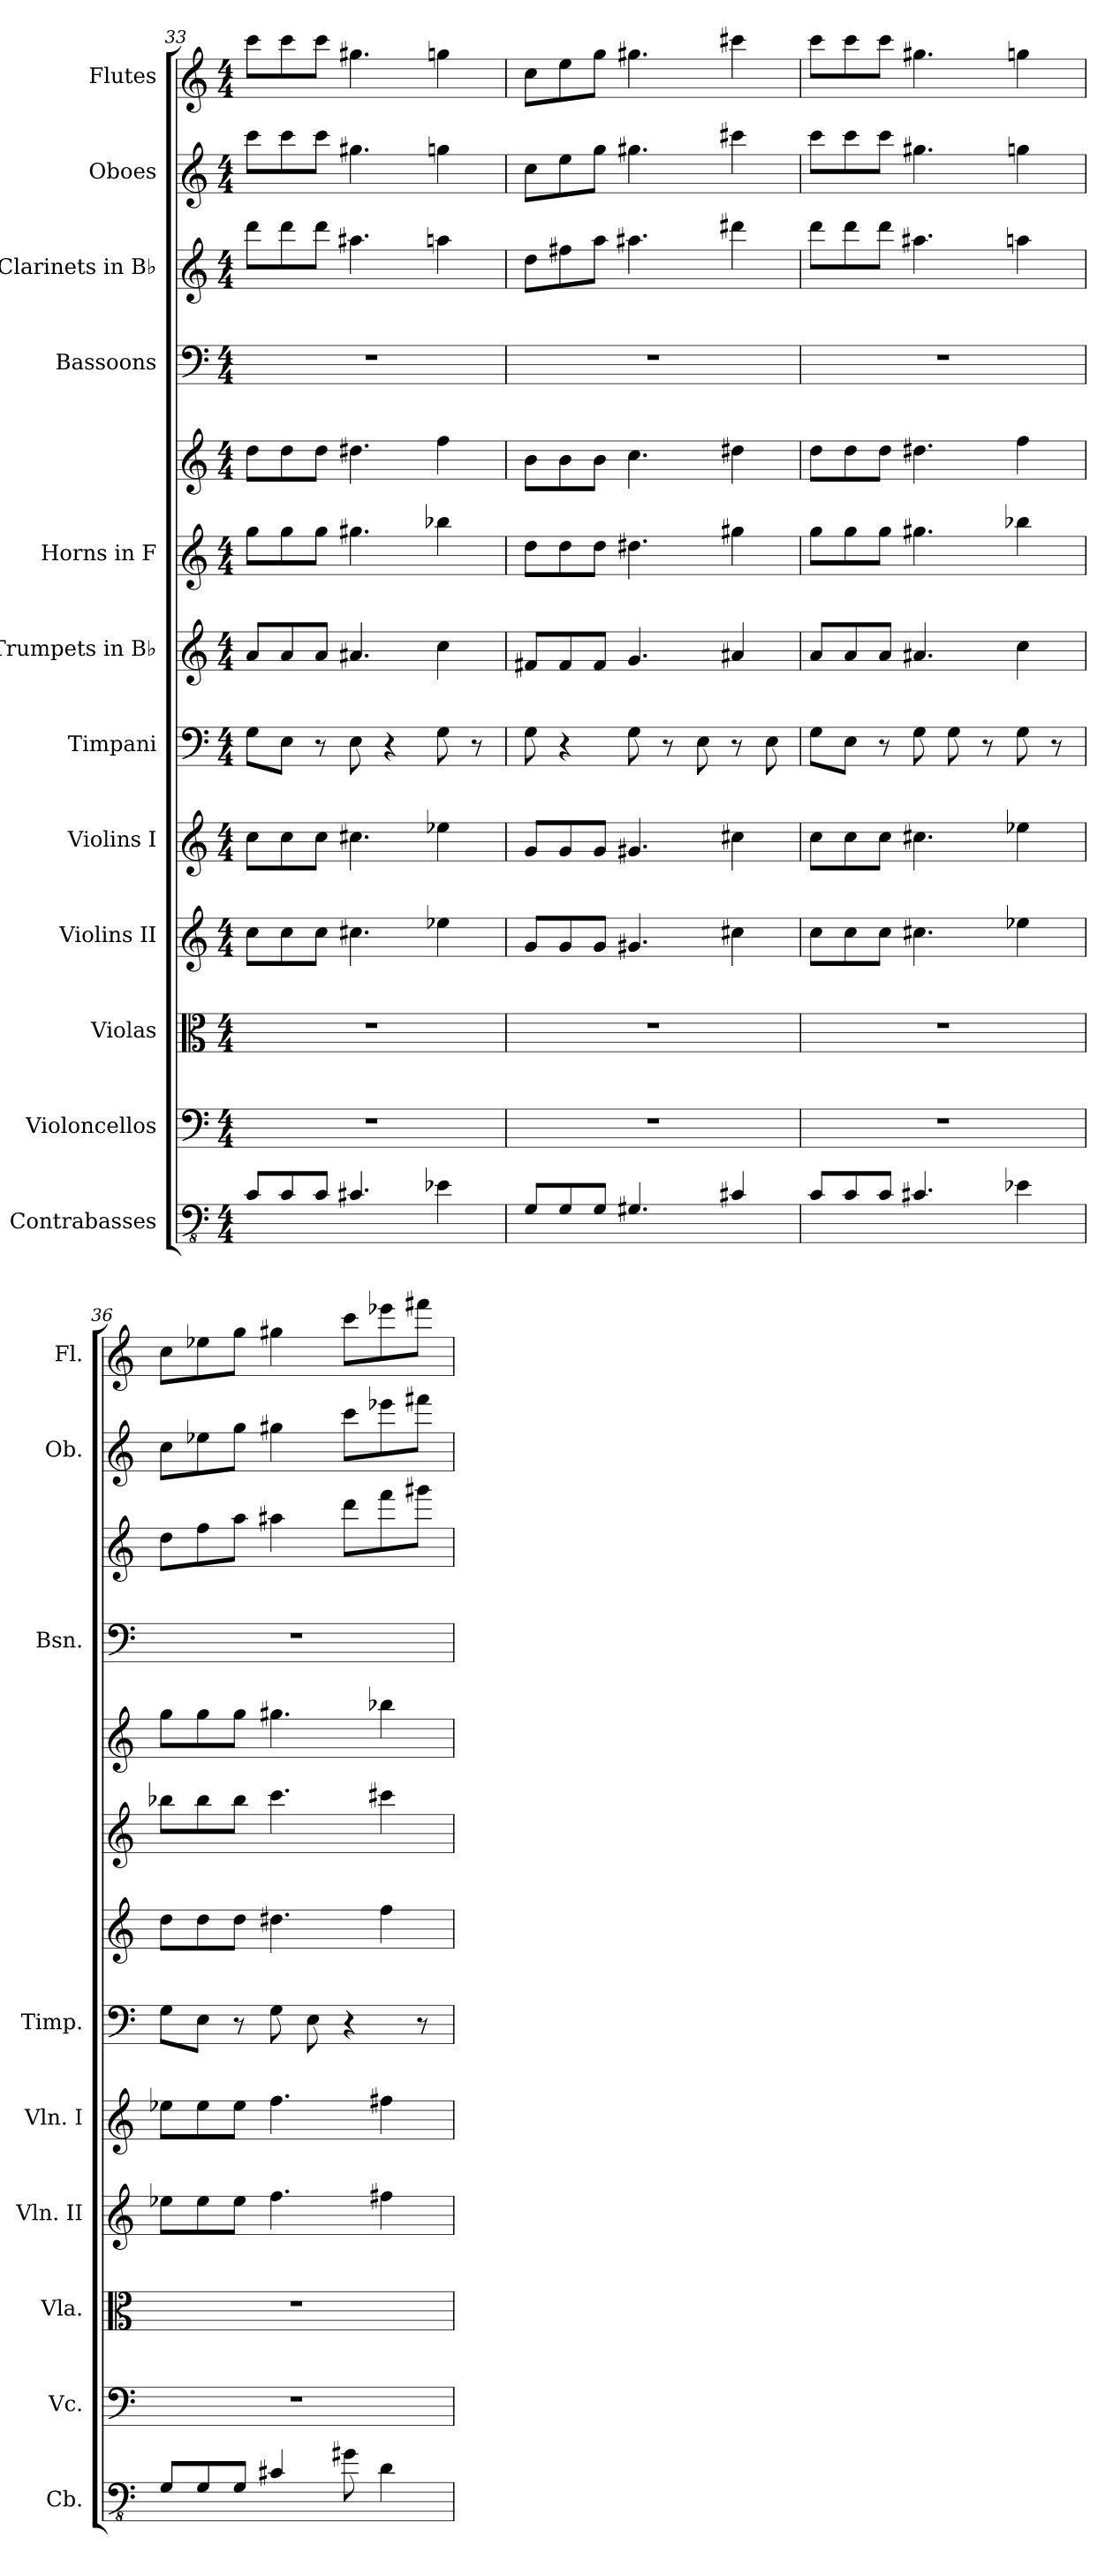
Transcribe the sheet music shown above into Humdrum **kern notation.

**kern	**kern	**kern	**kern	**kern	**kern	**kern	**kern	**kern	**kern	**kern	**kern	**kern
*part12	*part11	*part10	*part9	*part8	*part7	*part6	*part5	*part5	*part4	*part3	*part2	*part1
*staff13	*staff12	*staff11	*staff10	*staff9	*staff8	*staff7	*staff6	*staff5	*staff4	*staff3	*staff2	*staff1
*I"Contrabasses	*I"Violoncellos	*I"Violas	*I"Violins II	*I"Violins I	*I"Timpani	*I"Trumpets in B♭	*I"Horns in F	*	*I"Bassoons	*I"Clarinets in B♭	*I"Oboes	*I"Flutes
*I'Cb.	*I'Vc.	*I'Vla.	*I'Vln. II	*I'Vln. I	*I'Timp.	*	*	*	*I'Bsn.	*	*I'Ob.	*I'Fl.
*clefFv4	*clefF4	*clefC3	*clefG2	*clefG2	*clefF4	*clefG2	*clefG2	*clefG2	*clefF4	*clefG2	*clefG2	*clefG2
*ITrd7c12	*	*	*	*	*	*ITrd1c2	*ITrd4c7	*ITrd4c7	*	*ITrd1c2	*	*
*k[]	*k[]	*k[]	*k[]	*k[]	*k[]	*k[b-e-]	*k[b-]	*k[b-]	*k[]	*k[b-e-]	*k[]	*k[]
*M4/4	*M4/4	*M4/4	*M4/4	*M4/4	*M4/4	*M4/4	*M4/4	*M4/4	*M4/4	*M4/4	*M4/4	*M4/4
=33	=33	=33	=33	=33	=33	=33	=33	=33	=33	=33	=33	=33
8CC/L	1r	1r	8cc\L	8cc\L	8G\L	8g/L	8cc\L	8g\L	1r	8ccc\L	8ccc\L	8ccc\L
8CC/	.	.	8cc\	8cc\	8E\J	8g/	8cc\	8g\	.	8ccc\	8ccc\	8ccc\
8CC/J	.	.	8cc\J	8cc\J	8r	8g/J	8cc\J	8g\J	.	8ccc\J	8ccc\J	8ccc\J
4.CC#X/	.	.	4.cc#X\	4.cc#X\	8E\	4.g#X/	4.cc#X\	4.g#X\	.	4.gg#X\	4.gg#X\	4.gg#X\
.	.	.	.	.	4r	.	.	.	.	.	.	.
4EE-X\	.	.	4ee-X\	4ee-X\	8G\	4b-\	4ee-X\	4b-\	.	4ggn\	4ggn\	4ggn\
.	.	.	.	.	8r	.	.	.	.	.	.	.
=34	=34	=34	=34	=34	=34	=34	=34	=34	=34	=34	=34	=34
8GGG/L	1r	1r	8g/L	8g/L	8G\	8en/L	8g\L	8e\L	1r	8cc\L	8cc\L	8cc\L
8GGG/	.	.	8g/	8g/	4r	8e/	8g\	8e\	.	8een\	8ee\	8ee\
8GGG/J	.	.	8g/J	8g/J	.	8e/J	8g\J	8e\J	.	8gg\J	8gg\J	8gg\J
4.GGG#X/	.	.	4.g#X/	4.g#X/	8G\	4.f/	4.g#X\	4.f\	.	4.gg#X\	4.gg#X\	4.gg#X\
.	.	.	.	.	8r	.	.	.	.	.	.	.
.	.	.	.	.	8E\	.	.	.	.	.	.	.
4CC#X/	.	.	4cc#X\	4cc#X\	8r	4g#X/	4cc#X\	4g#X\	.	4ccc#X\	4ccc#X\	4ccc#X\
.	.	.	.	.	8E\	.	.	.	.	.	.	.
!!LO:PB:g=z
=35	=35	=35	=35	=35	=35	=35	=35	=35	=35	=35	=35	=35
8CC/L	1r	1r	8cc\L	8cc\L	8G\L	8g/L	8cc\L	8g\L	1r	8ccc\L	8ccc\L	8ccc\L
8CC/	.	.	8cc\	8cc\	8E\J	8g/	8cc\	8g\	.	8ccc\	8ccc\	8ccc\
8CC/J	.	.	8cc\J	8cc\J	8r	8g/J	8cc\J	8g\J	.	8ccc\J	8ccc\J	8ccc\J
4.CC#X/	.	.	4.cc#X\	4.cc#X\	8G\	4.g#X/	4.cc#X\	4.g#X\	.	4.gg#X\	4.gg#X\	4.gg#X\
.	.	.	.	.	8G\	.	.	.	.	.	.	.
.	.	.	.	.	8r	.	.	.	.	.	.	.
4EE-X\	.	.	4ee-X\	4ee-X\	8G\	4b-\	4ee-X\	4b-\	.	4ggn\	4ggn\	4ggn\
.	.	.	.	.	8r	.	.	.	.	.	.	.
=36	=36	=36	=36	=36	=36	=36	=36	=36	=36	=36	=36	=36
8GGG/L	1r	1r	8ee-X\L	8ee-X\L	8G\L	8cc\L	8ee-X\L	8cc\L	1r	8cc\L	8cc\L	8cc\L
8GGG/	.	.	8ee-\	8ee-\	8E\J	8cc\	8ee-\	8cc\	.	8ee-\	8ee-X\	8ee-X\
8GGG/J	.	.	8ee-\J	8ee-\J	8r	8cc\J	8ee-\J	8cc\J	.	8gg\J	8gg\J	8gg\J
4CC#X/	.	.	4.ff\	4.ff\	8G\	4.cc#X\	4.ff\	4.cc#X\	.	4gg#X\	4gg#X\	4gg#X\
.	.	.	.	.	8E\	.	.	.	.	.	.	.
8GG#X\	.	.	.	.	4r	.	.	.	.	8ccc\L	8ccc\L	8ccc\L
4DD\	.	.	4ff#X\	4ff#X\	.	4ee-\	4ff#X\	4ee-X\	.	8eee-\	8eee-X\	8eee-X\
.	.	.	.	.	8r	.	.	.	.	8fff#X\J	8fff#X\J	8fff#X\J
=	=	=	=	=	=	=	=	=	=	=	=	=
*-	*-	*-	*-	*-	*-	*-	*-	*-	*-	*-	*-	*-
